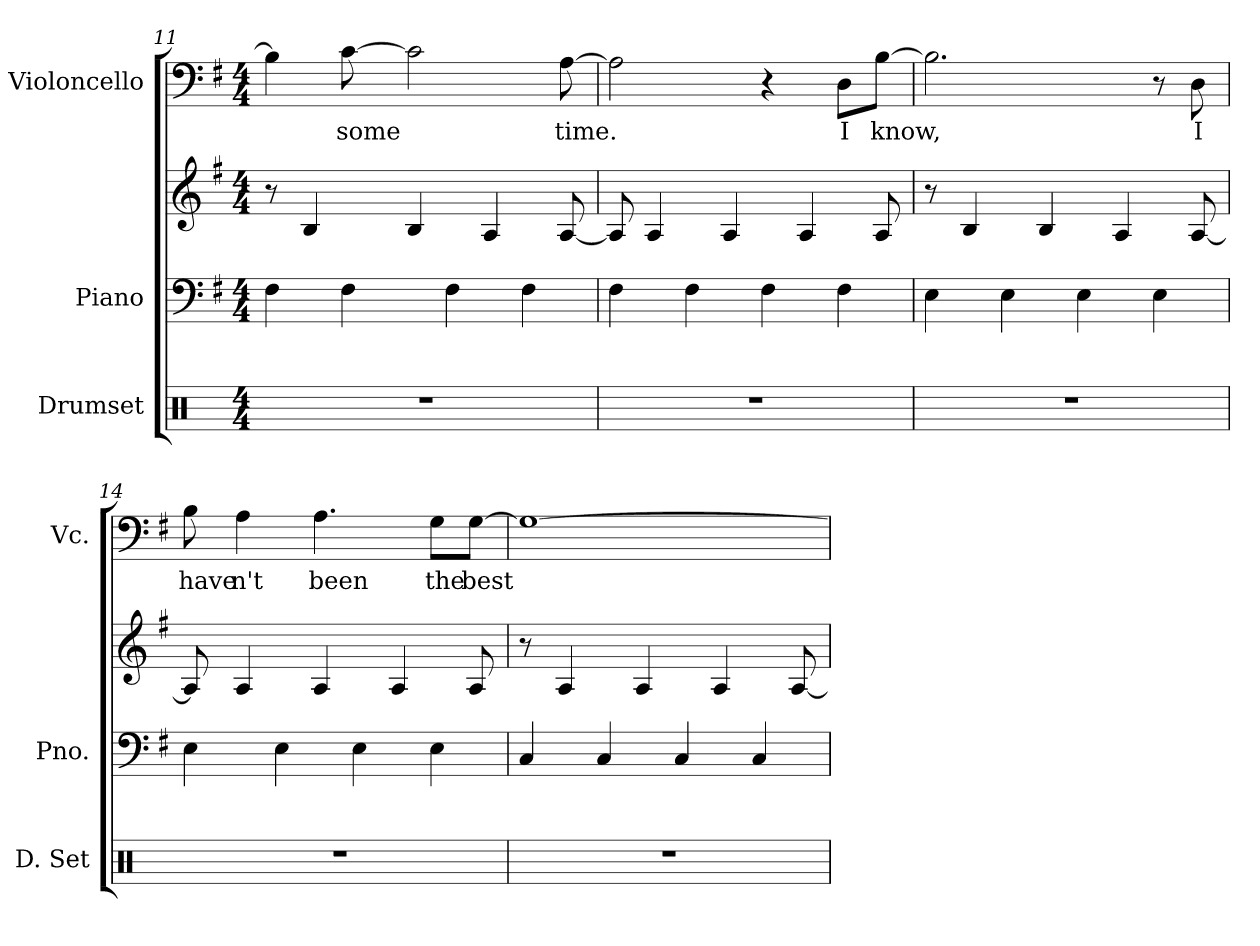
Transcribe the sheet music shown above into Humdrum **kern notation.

**kern	**kern	**kern	**kern	**text
*part3	*part2	*part2	*part1	*part1
*staff4	*staff3	*staff2	*staff1	*staff1
*I"Drumset	*I"Piano	*	*I"Violoncello	*
*I'D. Set	*I'Pno.	*	*I'Vc.	*
*clefX	*clefF4	*clefG2	*clefF4	*
*k[]	*k[f#]	*k[f#]	*k[f#]	*
*M4/4	*M4/4	*M4/4	*M4/4	*
=11	=11	=11	=11	=11
1r	4F#\	8r	4B\]	.
.	.	4B/	.	.
!	!	!	!	!LO:LY:b
.	4F#\	.	[8c\	some
.	.	4B/	2c\]	.
.	4F#\	.	.	.
.	.	4A/	.	.
.	4F#\	.	.	.
!	!	!	!	!LO:LY:b
.	.	[8A/	[8A\	time.
=12	=12	=12	=12	=12
1r	4F#\	8A/]	2A\]	.
.	.	4A/	.	.
.	4F#\	.	.	.
.	.	4A/	.	.
.	4F#\	.	4r	.
.	.	4A/	.	.
!	!	!	!	!LO:LY:b
.	4F#\	.	8D\L	I
!	!	!	!	!LO:LY:b
.	.	8A/	[8B\J	know,
!!LO:LB:g=z
=13	=13	=13	=13	=13
1r	4E\	8r	2.B\]	.
.	.	4B/	.	.
.	4E\	.	.	.
.	.	4B/	.	.
.	4E\	.	.	.
.	.	4A/	.	.
.	4E\	.	8r	.
!	!	!	!	!LO:LY:b
.	.	[8A/	8D\	I
=14	=14	=14	=14	=14
!	!	!	!	!LO:LY:b
1r	4E\	8A/]	8B\	have
!	!	!	!	!LO:LY:b
.	.	4A/	4A\	n't
.	4E\	.	.	.
!	!	!	!	!LO:LY:b
.	.	4A/	4.A\	been
.	4E\	.	.	.
.	.	4A/	.	.
!	!	!	!	!LO:LY:b
.	4E\	.	8G\L	the
!	!	!	!	!LO:LY:b
.	.	8A/	[8G\J	best
=15	=15	=15	=15	=15
1r	4C/	8r	1G_	.
.	.	4A/	.	.
.	4C/	.	.	.
.	.	4A/	.	.
.	4C/	.	.	.
.	.	4A/	.	.
.	4C/	.	.	.
.	.	[8A/	.	.
=	=	=	=	=
*-	*-	*-	*-	*-
